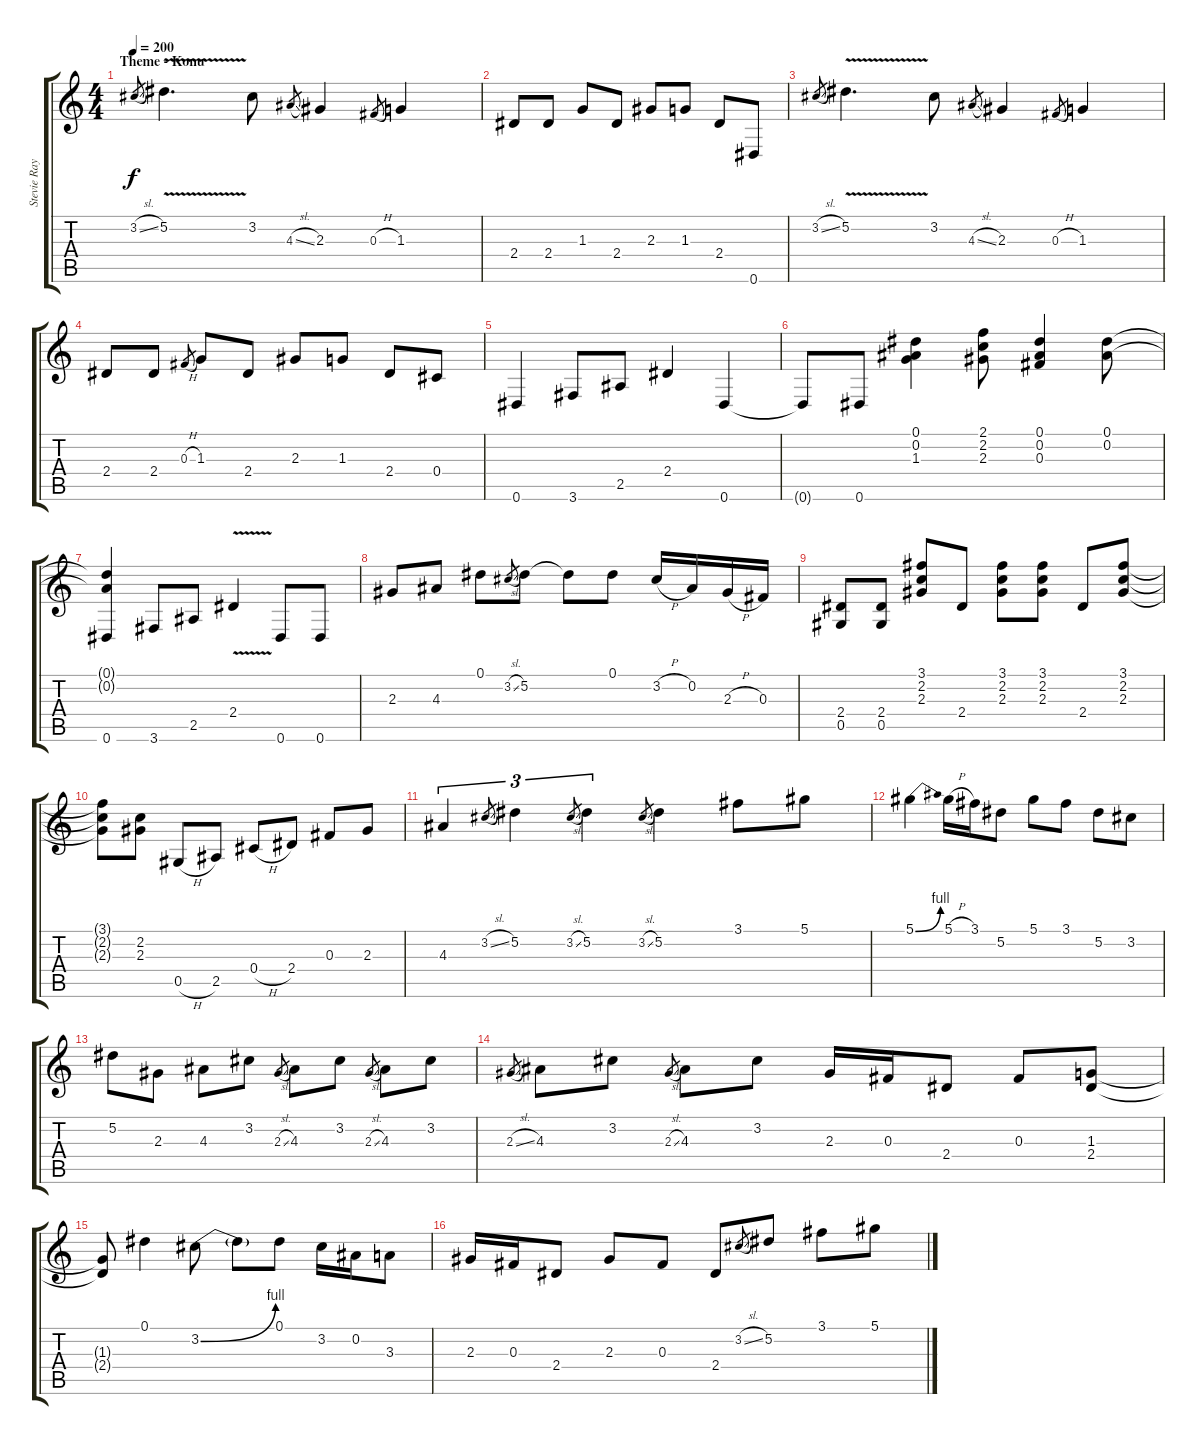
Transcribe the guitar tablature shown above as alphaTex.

\track ("Stevie Ray Vaughan" "Stevie Ray") {instrument overdrivenguitar}
\staff {score tabs}
\tuning (Eb4 Bb3 Gb3 Db3 Ab2 Eb2) {hide}
\ts (4 4)
\section ("" "Theme - Konu")
\tempo 200
\clef g2
\ks c
3.2{sl}.8{gr dy f} 5.2{v}.4{d} 3.2.8 4.3{sl}.8{gr} 2.3.4 0.3{h}.8{gr} 1.3.4 |
2.4.8 2.4.8 1.3.8 2.4.8 2.3.8 1.3.8 2.4.8 0.6.8 |
3.2{sl}.8{gr} 5.2{v}.4{d} 3.2.8 4.3{sl}.8{gr} 2.3.4 0.3{h}.8{gr} 1.3.4 |
2.4.8 2.4.8 0.3{h}.8{gr} 1.3.8 2.4.8 2.3.8 1.3.8 2.4.8 0.4.8 |
0.6.4 3.6.8 2.5.8 2.4.4 0.6.4 |
0.6{t}.8 0.6.8 (0.1 0.2 1.3).4 (2.1 2.2 2.3).8 (0.1 0.2 0.3).4 (0.1 0.2).8 |
(0.1{t} 0.2{t} 0.6).4 3.6.8 2.5.8 2.4{v}.4 0.6.8 0.6.8 |
2.3.8 4.3.8 0.1.8 3.2{sl}.8{gr} 5.2.8 5.2{t}.8 0.1.8 3.2{h}.16 0.2.16 2.3{h}.16 0.3.16 |
(2.4 0.5).8 (2.4 0.5).8 (3.1 2.2 2.3).8 2.4.8 (3.1 2.2 2.3).8 (3.1 2.2 2.3).8 2.4.8 (3.1 2.2 2.3).8 |
(3.1{t} 2.2{t} 2.3{t}).8 (2.2 2.3).8 0.5{h}.8 2.5.8 0.4{h}.8 2.4.8 0.3.8 2.3.8 |
4.3.4{tu (3 2)} 3.2{sl}.8{gr} 5.2.4{tu (3 2)} 3.2{sl}.8{gr} 5.2.4{tu (3 2)} 3.2{sl}.8{gr} 5.2.4 3.1.8 5.1.8 |
5.1{be (bend 0 0 60 4)}.4 5.1{h}.16 3.1.16 5.2.8 5.1.8 3.1.8 5.2.8 3.2.8 |
5.2.8 2.3.8 4.3.8 3.2.8 2.3{sl}.8{gr} 4.3.8 3.2.8 2.3{sl}.8{gr} 4.3.8 3.2.8 |
2.3{sl}.8{gr} 4.3.8 3.2.8 2.3{sl}.8{gr} 4.3.8 3.2.8 2.3.16 0.3.16 2.4.8 0.3.8 (1.3 2.4).8 |
(1.3{t} 2.4{t}).8 0.1.4 3.2{be (bend 0 0 60 4)}.8 3.2{t}.8 0.1.8 3.2.16 0.2.16 3.3.8 |
2.3.16 0.3.16 2.4.8 2.3.8 0.3.8 2.4.8 3.2{sl}.8{gr} 5.2.8 3.1.8 5.1.8
